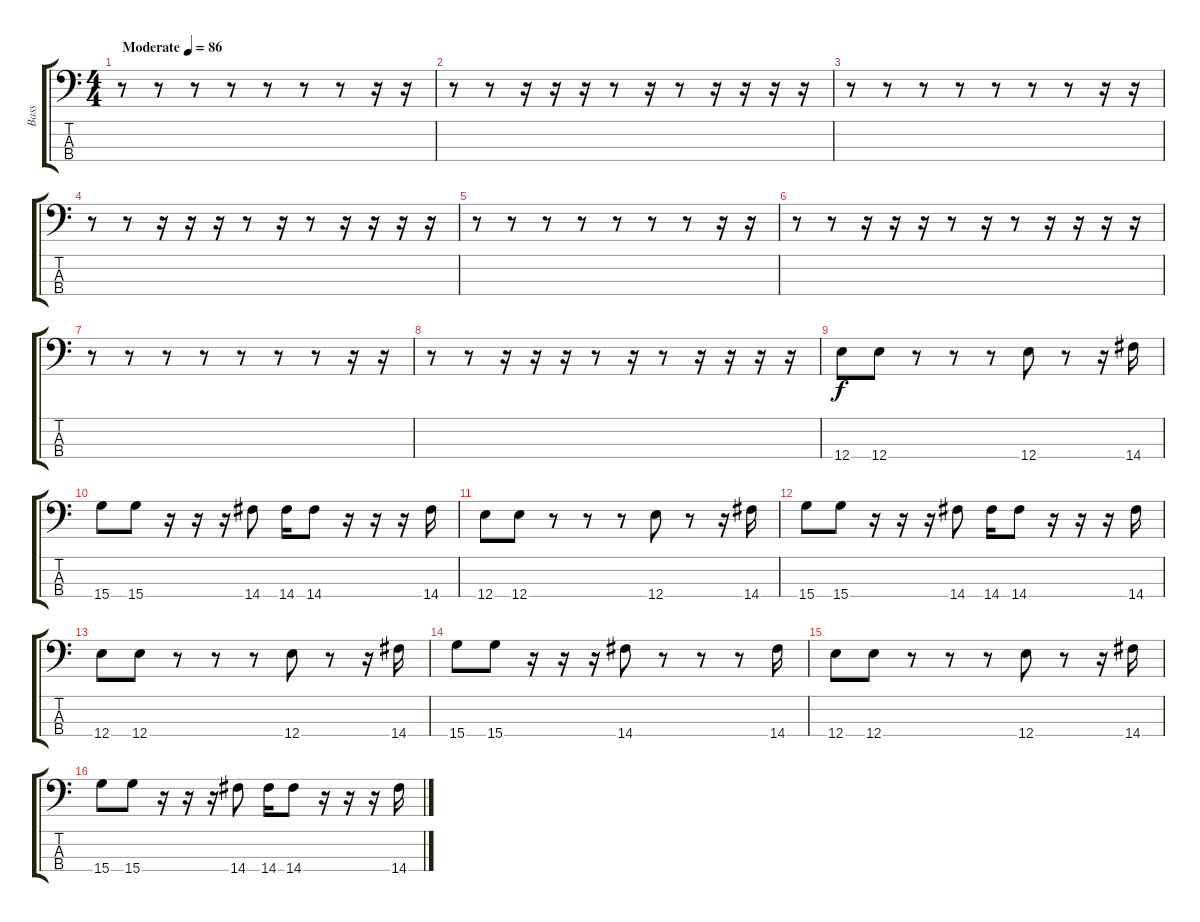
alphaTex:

\track ("Bass" "Bass") {instrument electricbassfinger}
\staff {score tabs}
\tuning (G2 D2 A1 E1) {hide}
\ts (4 4)
\tempo (86 "Moderate")
\clef f4
\ks c
r.8{dy f instrument electricbassfinger} r.8 r.8 r.8 r.8 r.8 r.8 r.16 r.16 |
r.8 r.8 r.16 r.16 r.16 r.8 r.16 r.8 r.16 r.16 r.16 r.16 |
r.8 r.8 r.8 r.8 r.8 r.8 r.8 r.16 r.16 |
r.8 r.8 r.16 r.16 r.16 r.8 r.16 r.8 r.16 r.16 r.16 r.16 |
r.8 r.8 r.8 r.8 r.8 r.8 r.8 r.16 r.16 |
r.8 r.8 r.16 r.16 r.16 r.8 r.16 r.8 r.16 r.16 r.16 r.16 |
r.8 r.8 r.8 r.8 r.8 r.8 r.8 r.16 r.16 |
r.8 r.8 r.16 r.16 r.16 r.8 r.16 r.8 r.16 r.16 r.16 r.16 |
12.4.8 12.4.8 r.8 r.8 r.8 12.4.8 r.8 r.16 14.4.16 |
15.4.8 15.4.8 r.16 r.16 r.16 14.4.8 14.4.16 14.4.8 r.16 r.16 r.16 14.4.16 |
12.4.8 12.4.8 r.8 r.8 r.8 12.4.8 r.8 r.16 14.4.16 |
15.4.8 15.4.8 r.16 r.16 r.16 14.4.8 14.4.16 14.4.8 r.16 r.16 r.16 14.4.16 |
12.4.8 12.4.8 r.8 r.8 r.8 12.4.8 r.8 r.16 14.4.16 |
15.4.8 15.4.8 r.16 r.16 r.16 14.4.8 r.8 r.8 r.8 14.4.16 |
12.4.8 12.4.8 r.8 r.8 r.8 12.4.8 r.8 r.16 14.4.16 |
15.4.8 15.4.8 r.16 r.16 r.16 14.4.8 14.4.16 14.4.8 r.16 r.16 r.16 14.4.16
